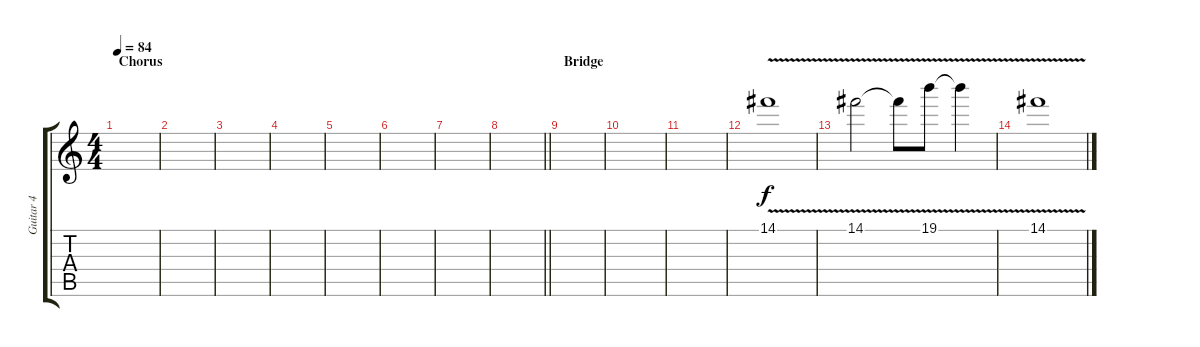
\track ("Guitar 4" "Guitar 4") {instrument overdrivenguitar}
\staff {score tabs}
\tuning (E4 B3 G3 D3 A2 E2) {hide}
\ts (4 4)
\section ("" "Chorus")
\tempo 84
\clef g2
\ks c
|
|
|
|
|
|
|
\barLineRight lightlight
|
\section ("" "Bridge")
|
|
|
14.1{v}.1 |
14.1{v}.2 14.1{t}.8 19.1{v}.8 19.1{t}.4 |
14.1{v}.1
